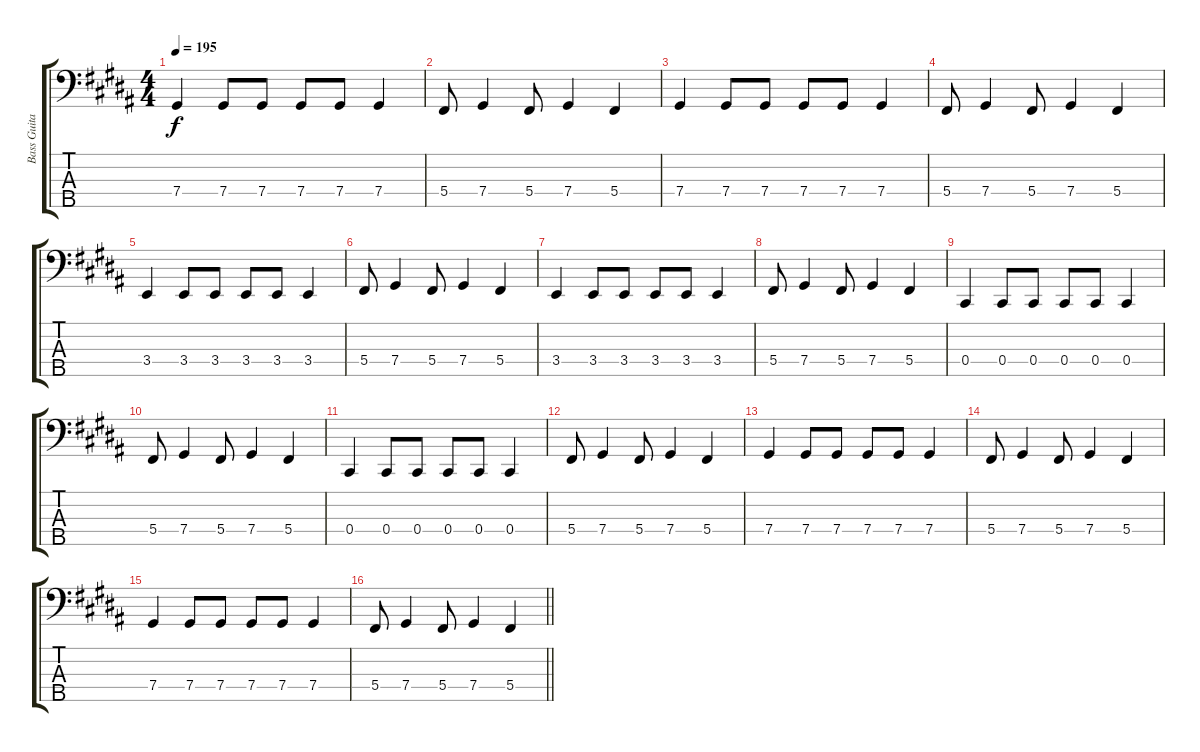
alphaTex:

\track ("Bass Guitar" "Bass Guita") {instrument electricbassfinger}
\staff {score tabs}
\tuning (Gb2 Db2 Ab1 Db1 Ab0) {hide}
\ts (4 4)
\tempo 195
\clef f4
\ks b
7.4.4{dy f} 7.4.8 7.4.8 7.4.8 7.4.8 7.4.4 |
5.4.8 7.4.4 5.4.8 7.4.4 5.4.4 |
7.4.4 7.4.8 7.4.8 7.4.8 7.4.8 7.4.4 |
5.4.8 7.4.4 5.4.8 7.4.4 5.4.4 |
3.4.4 3.4.8 3.4.8 3.4.8 3.4.8 3.4.4 |
5.4.8 7.4.4 5.4.8 7.4.4 5.4.4 |
3.4.4 3.4.8 3.4.8 3.4.8 3.4.8 3.4.4 |
5.4.8 7.4.4 5.4.8 7.4.4 5.4.4 |
0.4.4 0.4.8 0.4.8 0.4.8 0.4.8 0.4.4 |
5.4.8 7.4.4 5.4.8 7.4.4 5.4.4 |
0.4.4 0.4.8 0.4.8 0.4.8 0.4.8 0.4.4 |
5.4.8 7.4.4 5.4.8 7.4.4 5.4.4 |
7.4.4 7.4.8 7.4.8 7.4.8 7.4.8 7.4.4 |
5.4.8 7.4.4 5.4.8 7.4.4 5.4.4 |
7.4.4 7.4.8 7.4.8 7.4.8 7.4.8 7.4.4 |
\barLineRight lightlight
5.4.8 7.4.4 5.4.8 7.4.4 5.4.4
